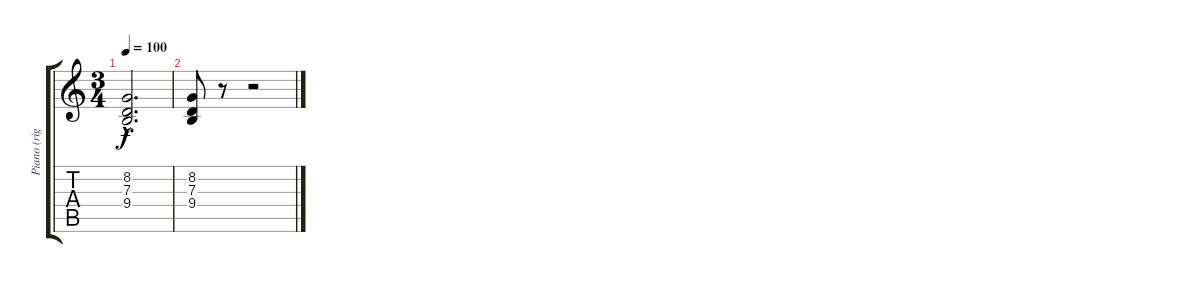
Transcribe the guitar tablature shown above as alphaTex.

\track ("Piano (right hand)" "Piano (rig") {instrument acousticgrandpiano}
\staff {score tabs}
\tuning (E4 B3 G3 D3 A2 E2) {hide}
\ts (3 4)
\tempo 100
\clef g2
\ks c
(8.2{hac} 7.3{hac} 9.4{hac}).2{d dy f} |
(8.2 7.3 9.4).8 r.8 r.2
